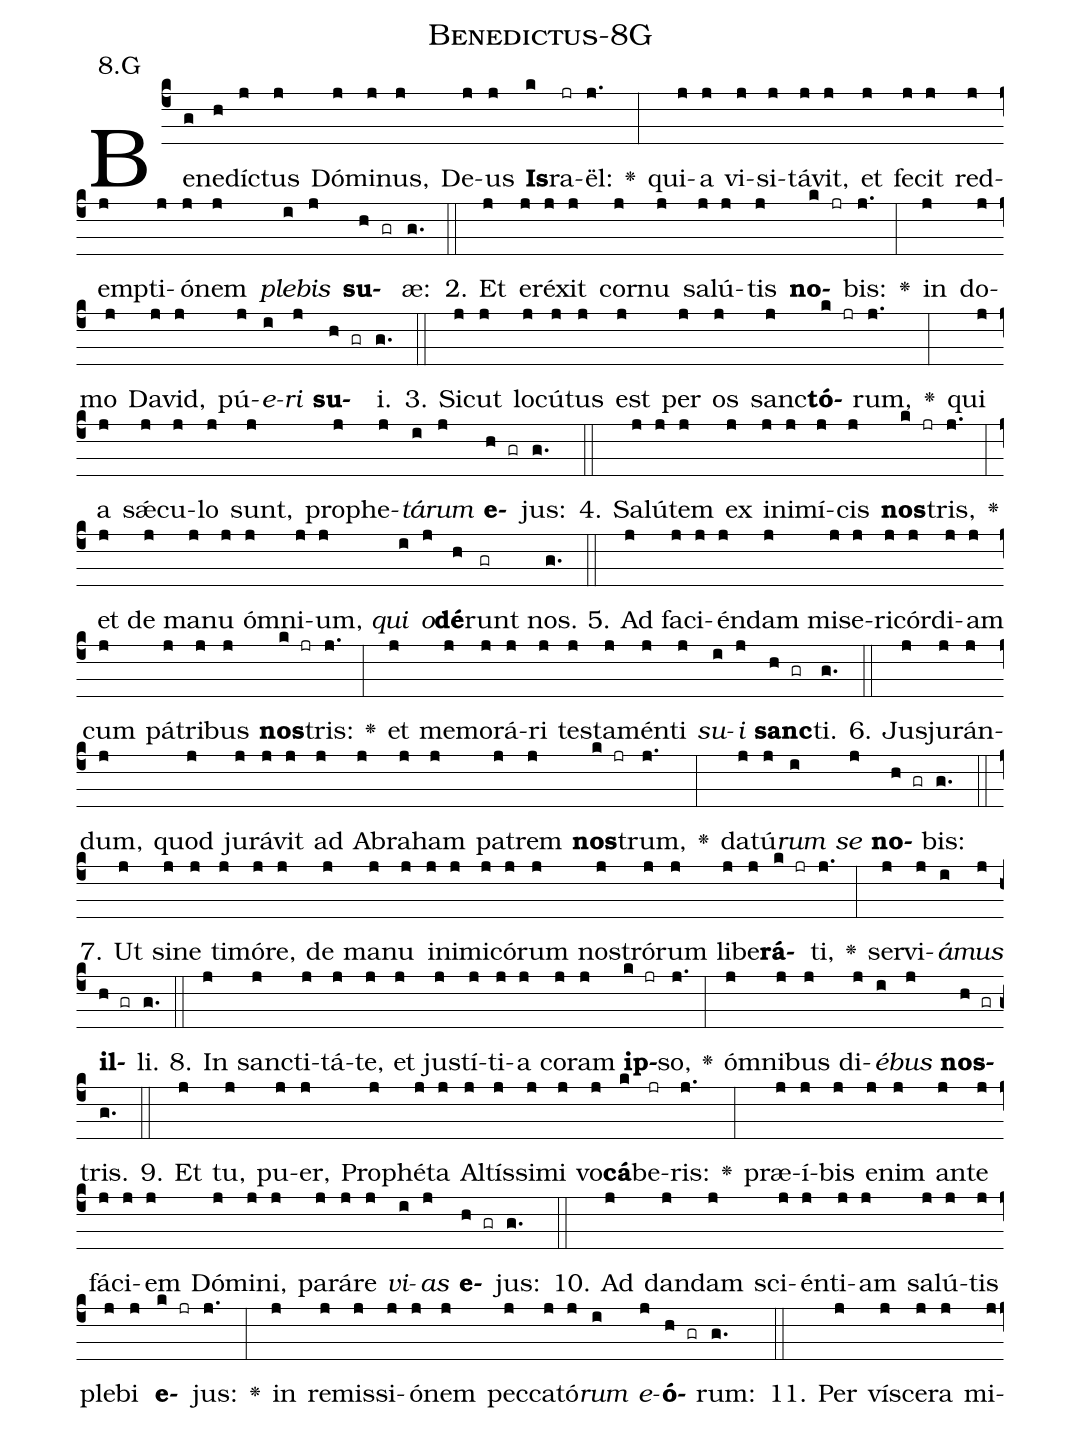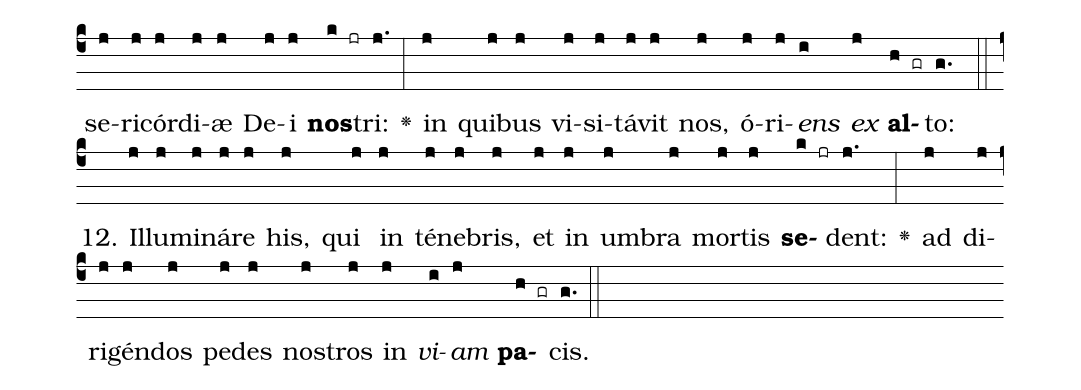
name: Benedictus-8G;
annotation: 8.G;
%%
(c4)Be(g)ne(h)díc(j)tus(j) Dó(j)mi(j)nus,(j) De(j)us(j) <b>Is</b>(k)ra(jr)ël:(j.) <v>\greheightstar</v>(:) qui(j)a(j) vi(j)si(j)tá(j)vit,(j) et(j) fe(j)cit(j) red(j)emp(j)ti(j)ó(j)nem(j) <i>ple</i>(i)<i>bis</i>(j) <b>su</b>(h gr)æ:(g.) (::)
2. Et(j) e(j)ré(j)xit(j) cor(j)nu(j) sa(j)lú(j)tis(j) <b>no</b>(k jr)bis:(j.) <v>\greheightstar</v>(:) in(j) do(j)mo(j) Da(j)vid,(j) pú(j)<i>e</i>(i)<i>ri</i>(j) <b>su</b>(h gr)i.(g.) (::)
3. Sic(j)ut(j) lo(j)cú(j)tus(j) est(j) per(j) os(j) sanc(j)<b>tó</b>(k jr)rum,(j.) <v>\greheightstar</v>(:) qui(j) a(j) sǽ(j)cu(j)lo(j) sunt,(j) pro(j)phe(j)<i>tá</i>(i)<i>rum</i>(j) <b>e</b>(h gr)jus:(g.) (::)
4. Sa(j)lú(j)tem(j) ex(j) in(j)i(j)mí(j)cis(j) <b>nos</b>(k jr)tris,(j.) <v>\greheightstar</v>(:) et(j) de(j) ma(j)nu(j) óm(j)ni(j)um,(j) <i>qui</i>(i) <i>o</i>(j)<b>dé</b>(h)runt(gr) nos.(g.) (::)
5. Ad(j) fa(j)ci(j)én(j)dam(j) mi(j)se(j)ri(j)cór(j)di(j)am(j) cum(j) pá(j)tri(j)bus(j) <b>nos</b>(k jr)tris:(j.) <v>\greheightstar</v>(:) et(j) me(j)mo(j)rá(j)ri(j) tes(j)ta(j)mén(j)ti(j) <i>su</i>(i)<i>i</i>(j) <b>sanc</b>(h gr)ti.(g.) (::)
6. Ju(j)sju(j)rán(j)dum,(j) quod(j) ju(j)rá(j)vit(j) ad(j) A(j)bra(j)ham(j) pa(j)trem(j) <b>nos</b>(k jr)trum,(j.) <v>\greheightstar</v>(:) da(j)tú(j)<i>rum</i>(i) <i>se</i>(j) <b>no</b>(h gr)bis:(g.) (::)
7. Ut(j) si(j)ne(j) ti(j)mó(j)re,(j) de(j) ma(j)nu(j) in(j)i(j)mi(j)có(j)rum(j) nos(j)tró(j)rum(j) li(j)be(j)<b>rá</b>(k jr)ti,(j.) <v>\greheightstar</v>(:) ser(j)vi(j)<i>á</i>(i)<i>mus</i>(j) <b>il</b>(h gr)li.(g.) (::)
8. In(j) sanc(j)ti(j)tá(j)te,(j) et(j) jus(j)tí(j)ti(j)a(j) co(j)ram(j) <b>ip</b>(k jr)so,(j.) <v>\greheightstar</v>(:) óm(j)ni(j)bus(j) di(j)<i>é</i>(i)<i>bus</i>(j) <b>nos</b>(h gr)tris.(g.) (::)
9. Et(j) tu,(j) pu(j)er,(j) Pro(j)phé(j)ta(j) Al(j)tís(j)si(j)mi(j) vo(j)<b>cá</b>(k)be(jr)ris:(j.) <v>\greheightstar</v>(:) præ(j)í(j)bis(j) e(j)nim(j) an(j)te(j) fá(j)ci(j)em(j) Dó(j)mi(j)ni,(j) pa(j)rá(j)re(j) <i>vi</i>(i)<i>as</i>(j) <b>e</b>(h gr)jus:(g.) (::)
10. Ad(j) dan(j)dam(j) sci(j)én(j)ti(j)am(j) sa(j)lú(j)tis(j) ple(j)bi(j) <b>e</b>(k jr)jus:(j.) <v>\greheightstar</v>(:) in(j) re(j)mis(j)si(j)ó(j)nem(j) pec(j)ca(j)tó(j)<i>rum</i>(i) <i>e</i>(j)<b>ó</b>(h gr)rum:(g.) (::)
11. Per(j) ví(j)sce(j)ra(j) mi(j)se(j)ri(j)cór(j)di(j)æ(j) De(j)i(j) <b>nos</b>(k jr)tri:(j.) <v>\greheightstar</v>(:) in(j) qui(j)bus(j) vi(j)si(j)tá(j)vit(j) nos,(j) ó(j)ri(j)<i>ens</i>(i) <i>ex</i>(j) <b>al</b>(h gr)to:(g.) (::)
12. Il(j)lu(j)mi(j)ná(j)re(j) his,(j) qui(j) in(j) té(j)ne(j)bris,(j) et(j) in(j) um(j)bra(j) mor(j)tis(j) <b>se</b>(k jr)dent:(j.) <v>\greheightstar</v>(:) ad(j) di(j)ri(j)gén(j)dos(j) pe(j)des(j) nos(j)tros(j) in(j) <i>vi</i>(i)<i>am</i>(j) <b>pa</b>(h gr)cis.(g.) (::)
